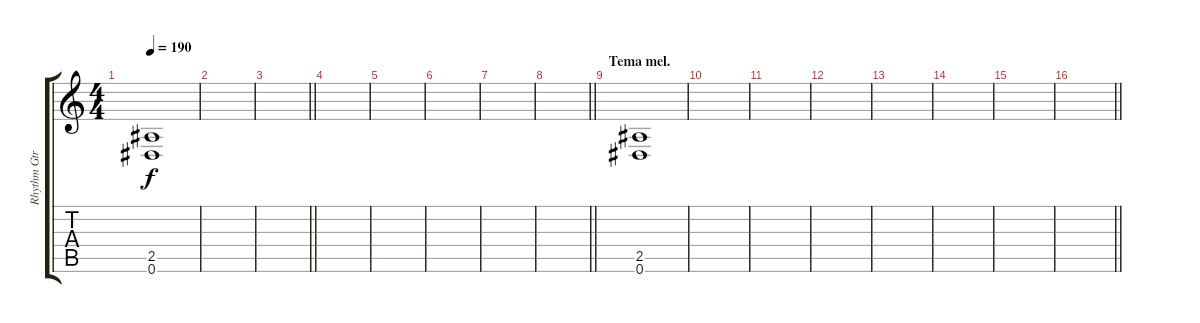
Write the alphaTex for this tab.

\track ("Rhythm Gtr. 2" "Rhythm Gtr") {instrument distortionguitar}
\staff {score tabs}
\tuning (Eb4 Bb3 Gb3 Db3 Ab2 Eb2) {hide}
\ts (4 4)
\tempo 190
\clef g2
\ks c
(2.5 0.6).1{dy f} |
|
\barLineRight lightlight
|
|
|
|
|
\barLineRight lightlight
|
\section ("" "Tema mel.")
(2.5 0.6).1 |
|
|
|
|
|
|
\barLineRight lightlight
